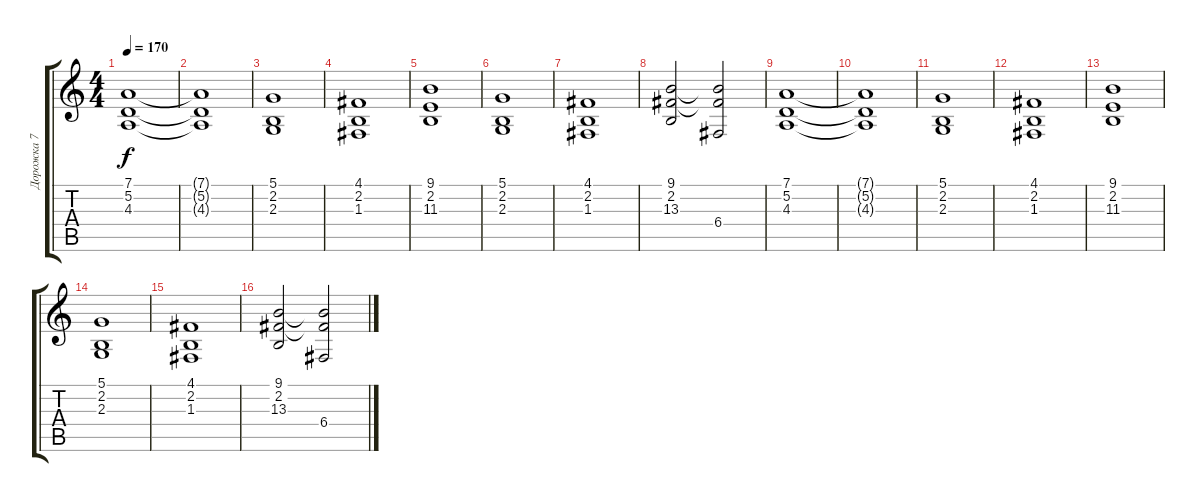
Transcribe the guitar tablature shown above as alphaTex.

\track ("Дорожка 7" "Дорожка 7") {instrument stringensemble1}
\staff {score tabs}
\tuning (D4 A3 F3 C3 G2 C2) {hide}
\ts (4 4)
\tempo 170
\clef g2
\ks c
(7.1 5.2 4.3).1{dy f volume 16} |
(7.1{t} 5.2{t} 4.3{t}).1 |
(5.1 2.2 2.3).1 |
(4.1 2.2 1.3).1 |
(9.1 2.2 11.3).1 |
(5.1 2.2 2.3).1 |
(4.1 2.2 1.3).1 |
(9.1 2.2 13.3).2 (9.1{t} 13.3{t} 6.4).2 |
(7.1 5.2 4.3).1{volume 16} |
(7.1{t} 5.2{t} 4.3{t}).1 |
(5.1 2.2 2.3).1 |
(4.1 2.2 1.3).1 |
(9.1 2.2 11.3).1 |
(5.1 2.2 2.3).1 |
(4.1 2.2 1.3).1 |
(9.1 2.2 13.3).2 (9.1{t} 13.3{t} 6.4).2
